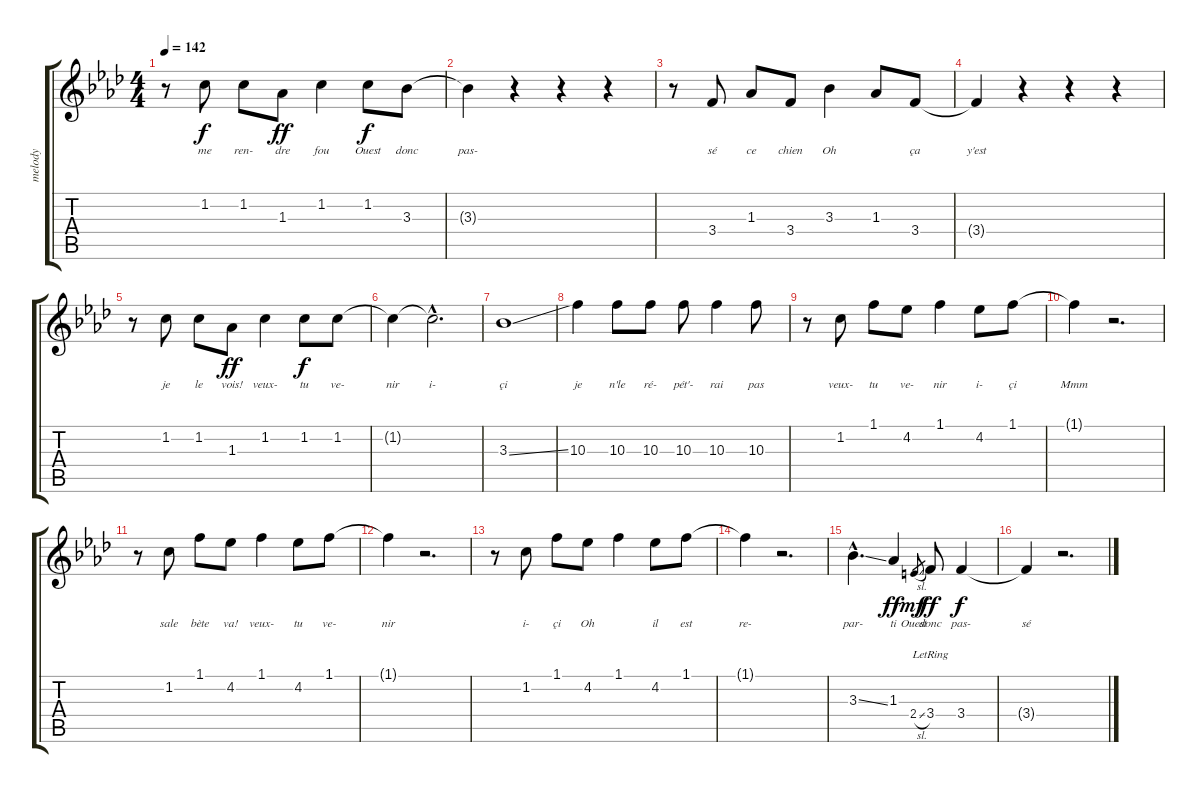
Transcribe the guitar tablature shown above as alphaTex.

\track ("melody" "melody") {instrument electricguitarjazz}
\staff {score tabs}
\tuning (E4 B3 G3 D3 A2 E2) {hide}
\ts (4 4)
\tempo 142
\clef g2
\ks fminor
r.8{dy f} 1.2.8{lyrics (0 "me") lyrics (1 "") lyrics (2 "") lyrics (3 "") lyrics (4 "")} 1.2.8{lyrics (0 "ren-") lyrics (1 "") lyrics (2 "") lyrics (3 "") lyrics (4 "")} 1.3.8{lyrics (0 "dre") lyrics (1 "") lyrics (2 "") lyrics (3 "") lyrics (4 "") dy ff} 1.2.4{lyrics (0 "fou") lyrics (1 "") lyrics (2 "") lyrics (3 "") lyrics (4 "")} 1.2.8{lyrics (0 "Ouest") lyrics (1 "") lyrics (2 "") lyrics (3 "") lyrics (4 "") dy f} 3.3.8{lyrics (0 "donc") lyrics (1 "") lyrics (2 "") lyrics (3 "") lyrics (4 "")} |
3.3{t}.4{lyrics (0 "pas-") lyrics (1 "") lyrics (2 "") lyrics (3 "") lyrics (4 "")} r.4 r.4 r.4 |
r.8 3.4.8{lyrics (0 "sé") lyrics (1 "") lyrics (2 "") lyrics (3 "") lyrics (4 "")} 1.3.8{lyrics (0 "ce") lyrics (1 "") lyrics (2 "") lyrics (3 "") lyrics (4 "")} 3.4.8{lyrics (0 "chien") lyrics (1 "") lyrics (2 "") lyrics (3 "") lyrics (4 "")} 3.3.4{lyrics (0 "Oh") lyrics (1 "") lyrics (2 "") lyrics (3 "") lyrics (4 "")} 1.3.8{lyrics (0 "") lyrics (1 "") lyrics (2 "") lyrics (3 "") lyrics (4 "")} 3.4.8{lyrics (0 "ça") lyrics (1 "") lyrics (2 "") lyrics (3 "") lyrics (4 "")} |
3.4{t}.4{lyrics (0 "y'est") lyrics (1 "") lyrics (2 "") lyrics (3 "") lyrics (4 "")} r.4 r.4 r.4 |
r.8 1.2.8{lyrics (0 "je") lyrics (1 "") lyrics (2 "") lyrics (3 "") lyrics (4 "")} 1.2.8{lyrics (0 "le") lyrics (1 "") lyrics (2 "") lyrics (3 "") lyrics (4 "")} 1.3.8{lyrics (0 "vois!") lyrics (1 "") lyrics (2 "") lyrics (3 "") lyrics (4 "") dy ff} 1.2.4{lyrics (0 "veux-") lyrics (1 "") lyrics (2 "") lyrics (3 "") lyrics (4 "")} 1.2.8{lyrics (0 "tu") lyrics (1 "") lyrics (2 "") lyrics (3 "") lyrics (4 "") dy f} 1.2.8{lyrics (0 "ve-") lyrics (1 "") lyrics (2 "") lyrics (3 "") lyrics (4 "")} |
1.2{t}.4{lyrics (0 "nir") lyrics (1 "") lyrics (2 "") lyrics (3 "") lyrics (4 "")} 1.2{hac t}.2{d lyrics (0 "i-") lyrics (1 "") lyrics (2 "") lyrics (3 "") lyrics (4 "")} |
3.3{ss}.1{lyrics (0 "çi") lyrics (1 "") lyrics (2 "") lyrics (3 "") lyrics (4 "")} |
10.3.4{lyrics (0 "je") lyrics (1 "") lyrics (2 "") lyrics (3 "") lyrics (4 "")} 10.3.8{lyrics (0 "n'le") lyrics (1 "") lyrics (2 "") lyrics (3 "") lyrics (4 "")} 10.3.8{lyrics (0 "ré-") lyrics (1 "") lyrics (2 "") lyrics (3 "") lyrics (4 "")} 10.3.8{lyrics (0 "pét'-") lyrics (1 "") lyrics (2 "") lyrics (3 "") lyrics (4 "")} 10.3.4{lyrics (0 "rai") lyrics (1 "") lyrics (2 "") lyrics (3 "") lyrics (4 "")} 10.3.8{lyrics (0 "pas") lyrics (1 "") lyrics (2 "") lyrics (3 "") lyrics (4 "")} |
r.8 1.2.8{lyrics (0 "veux-") lyrics (1 "") lyrics (2 "") lyrics (3 "") lyrics (4 "")} 1.1.8{lyrics (0 "tu") lyrics (1 "") lyrics (2 "") lyrics (3 "") lyrics (4 "")} 4.2.8{lyrics (0 "ve-") lyrics (1 "") lyrics (2 "") lyrics (3 "") lyrics (4 "")} 1.1.4{lyrics (0 "nir") lyrics (1 "") lyrics (2 "") lyrics (3 "") lyrics (4 "")} 4.2.8{lyrics (0 "i-") lyrics (1 "") lyrics (2 "") lyrics (3 "") lyrics (4 "")} 1.1.8{lyrics (0 "çi") lyrics (1 "") lyrics (2 "") lyrics (3 "") lyrics (4 "")} |
1.1{t}.4{lyrics (0 "Mmm") lyrics (1 "") lyrics (2 "") lyrics (3 "") lyrics (4 "")} r.2{d} |
r.8 1.2.8{lyrics (0 "sale") lyrics (1 "") lyrics (2 "") lyrics (3 "") lyrics (4 "")} 1.1.8{lyrics (0 "bète") lyrics (1 "") lyrics (2 "") lyrics (3 "") lyrics (4 "")} 4.2.8{lyrics (0 "va!") lyrics (1 "") lyrics (2 "") lyrics (3 "") lyrics (4 "")} 1.1.4{lyrics (0 "veux-") lyrics (1 "") lyrics (2 "") lyrics (3 "") lyrics (4 "")} 4.2.8{lyrics (0 "tu") lyrics (1 "") lyrics (2 "") lyrics (3 "") lyrics (4 "")} 1.1.8{lyrics (0 "ve-") lyrics (1 "") lyrics (2 "") lyrics (3 "") lyrics (4 "")} |
1.1{t}.4{lyrics (0 "nir") lyrics (1 "") lyrics (2 "") lyrics (3 "") lyrics (4 "")} r.2{d} |
r.8 1.2.8{lyrics (0 "i-") lyrics (1 "") lyrics (2 "") lyrics (3 "") lyrics (4 "")} 1.1.8{lyrics (0 "çi") lyrics (1 "") lyrics (2 "") lyrics (3 "") lyrics (4 "")} 4.2.8{lyrics (0 "Oh") lyrics (1 "") lyrics (2 "") lyrics (3 "") lyrics (4 "")} 1.1.4{lyrics (0 "") lyrics (1 "") lyrics (2 "") lyrics (3 "") lyrics (4 "")} 4.2.8{lyrics (0 "il") lyrics (1 "") lyrics (2 "") lyrics (3 "") lyrics (4 "")} 1.1.8{lyrics (0 "est") lyrics (1 "") lyrics (2 "") lyrics (3 "") lyrics (4 "")} |
1.1{t}.4{lyrics (0 "re-") lyrics (1 "") lyrics (2 "") lyrics (3 "") lyrics (4 "")} r.2{d} |
3.3{ss hac}.4{d lyrics (0 "par-") lyrics (1 "") lyrics (2 "") lyrics (3 "") lyrics (4 "")} 1.3.4{lyrics (0 "ti") lyrics (1 "") lyrics (2 "") lyrics (3 "") lyrics (4 "") dy ff} 2.4{sl}.8{lyrics (0 "Ouest") lyrics (1 "") lyrics (2 "") lyrics (3 "") lyrics (4 "") gr dy mf} 3.4{lr}.8{lyrics (0 "donc") lyrics (1 "") lyrics (2 "") lyrics (3 "") lyrics (4 "") dy ff} 3.4.4{lyrics (0 "pas-") lyrics (1 "") lyrics (2 "") lyrics (3 "") lyrics (4 "") dy f} |
3.4{t}.4{lyrics (0 "sé") lyrics (1 "") lyrics (2 "") lyrics (3 "") lyrics (4 "")} r.2{d}
